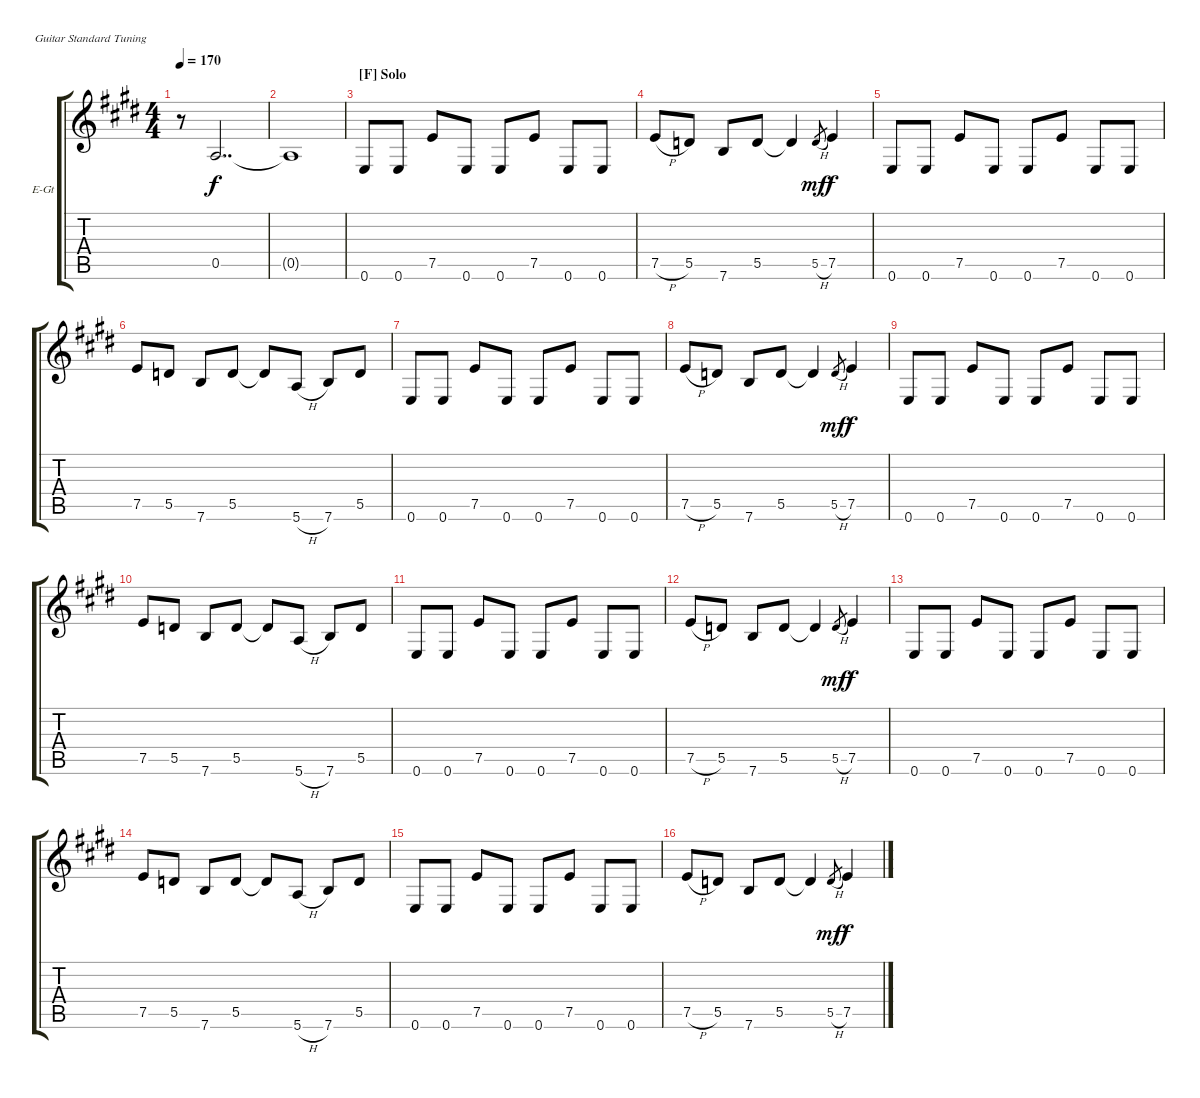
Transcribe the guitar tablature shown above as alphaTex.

\bracketExtendMode groupsimilarinstruments
\firstSystemTrackNameOrientation horizontal
\otherSystemsTrackNameOrientation horizontal
\track ("Guitar 2" "E-Gt") {instrument overdrivenguitar}
\staff {score tabs}
\tuning (E4 B3 G3 D3 A2 E2)
\ts (4 4)
\tempo 170
\clef g2
\scale
1.07818
\ks e
r.8{dy f} 0.5.2{dd} |
\scale
0.921816 0.5{t}.1 |
\section ("F" "Solo")
\scale
1.07818 0.6.8 0.6.8 7.5.8 0.6.8 0.6.8 7.5.8 0.6.8 0.6.8 |
\scale
0.921816 7.5{h}.8 5.5.8 7.6.8 5.5.8 5.5{t}.4 5.5{h}.8{gr dy mf} 7.5.4{dy f} |
\scale
1.07818 0.6.8 0.6.8 7.5.8 0.6.8 0.6.8 7.5.8 0.6.8 0.6.8 |
\scale
0.921816 7.5.8 5.5.8 7.6.8 5.5.8 5.5{t}.8 5.6{h}.8 7.6.8 5.5.8 |
\scale
1.07818 0.6.8 0.6.8 7.5.8 0.6.8 0.6.8 7.5.8 0.6.8 0.6.8 |
\scale
0.921816 7.5{h}.8 5.5.8 7.6.8 5.5.8 5.5{t}.4 5.5{h}.8{gr dy mf} 7.5.4{dy f} |
\scale
1.07818 0.6.8 0.6.8 7.5.8 0.6.8 0.6.8 7.5.8 0.6.8 0.6.8 |
\scale
0.921816 7.5.8 5.5.8 7.6.8 5.5.8 5.5{t}.8 5.6{h}.8 7.6.8 5.5.8 |
\scale
1.07818 0.6.8 0.6.8 7.5.8 0.6.8 0.6.8 7.5.8 0.6.8 0.6.8 |
\scale
0.921816 7.5{h}.8 5.5.8 7.6.8 5.5.8 5.5{t}.4 5.5{h}.8{gr dy mf} 7.5.4{dy f} |
\scale
1.07818 0.6.8 0.6.8 7.5.8 0.6.8 0.6.8 7.5.8 0.6.8 0.6.8 |
\scale
0.921816 7.5.8 5.5.8 7.6.8 5.5.8 5.5{t}.8 5.6{h}.8 7.6.8 5.5.8 |
\scale
1.07818 0.6.8 0.6.8 7.5.8 0.6.8 0.6.8 7.5.8 0.6.8 0.6.8 |
\scale
0.921816 7.5{h}.8 5.5.8 7.6.8 5.5.8 5.5{t}.4 5.5{h}.8{gr dy mf} 7.5.4{dy f}
